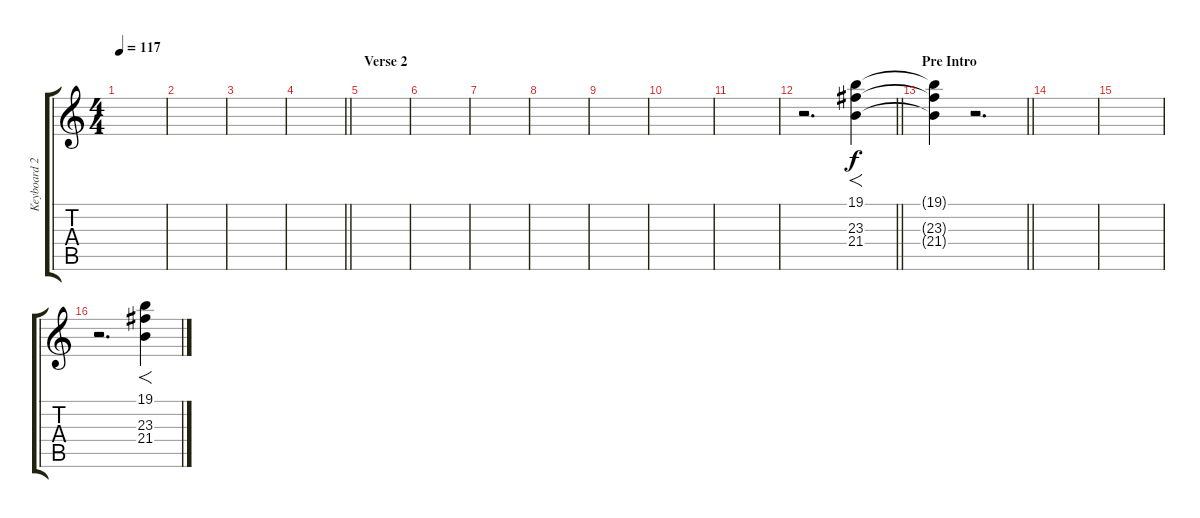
\track ("Keyboard 2" "Keyboard 2") {instrument synthstrings1}
\staff {score tabs}
\tuning (E4 B3 G3 D3 A2 E2) {hide}
\ts (4 4)
\tempo 117
\clef g2
\ks c
|
|
|
\barLineRight lightlight
|
\section ("" "Verse 2")
|
|
|
|
|
|
|
\barLineRight lightlight
r.2{d} (19.1 23.3 21.4).4{f} |
\section ("" "Pre Intro")
\barLineRight lightlight
(19.1{t} 23.3{t} 21.4{t}).4 r.2{d} |
|
|
r.2{d} (19.1 23.3 21.4).4{f}
